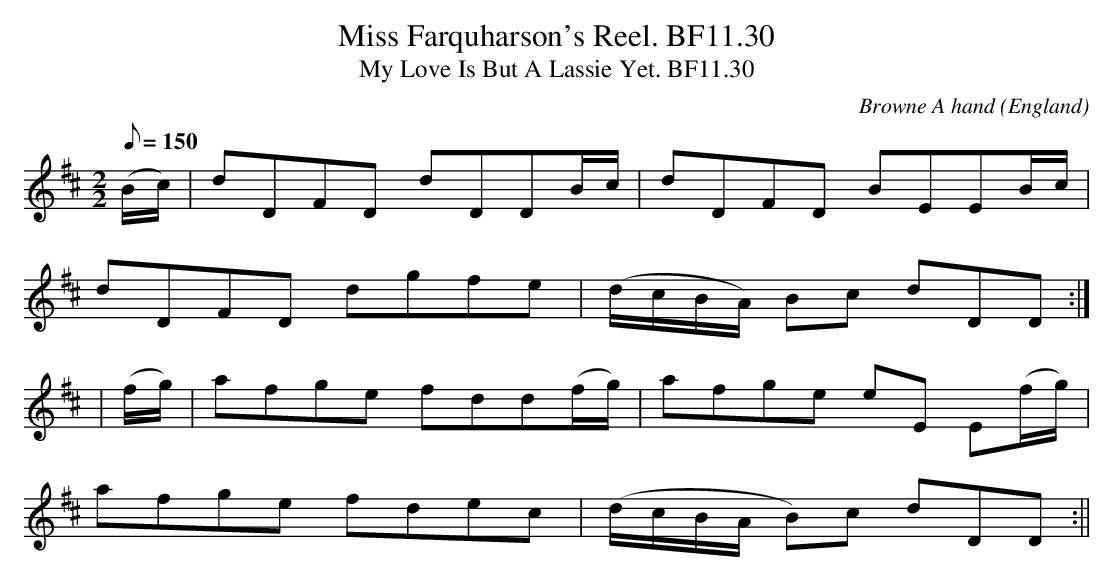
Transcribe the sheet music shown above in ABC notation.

X:1
T:Miss Farquharson's Reel. BF11.30
T:My Love Is But A Lassie Yet. BF11.30
M:2/2
L:1/8
Q:150
C:Browne A hand
O:England
K:D Major
(B/c/)|dDFD dDDB/c/|dDFD BEEB/c/|!dDFD dgfe|(d/c/B/A/) Bc dDD:|!
|(f/g/)|afge fdd(f/g/)|afge eE E(f/g/)|!afge fdec|(d/c/B/A/ B)c dDD:||
